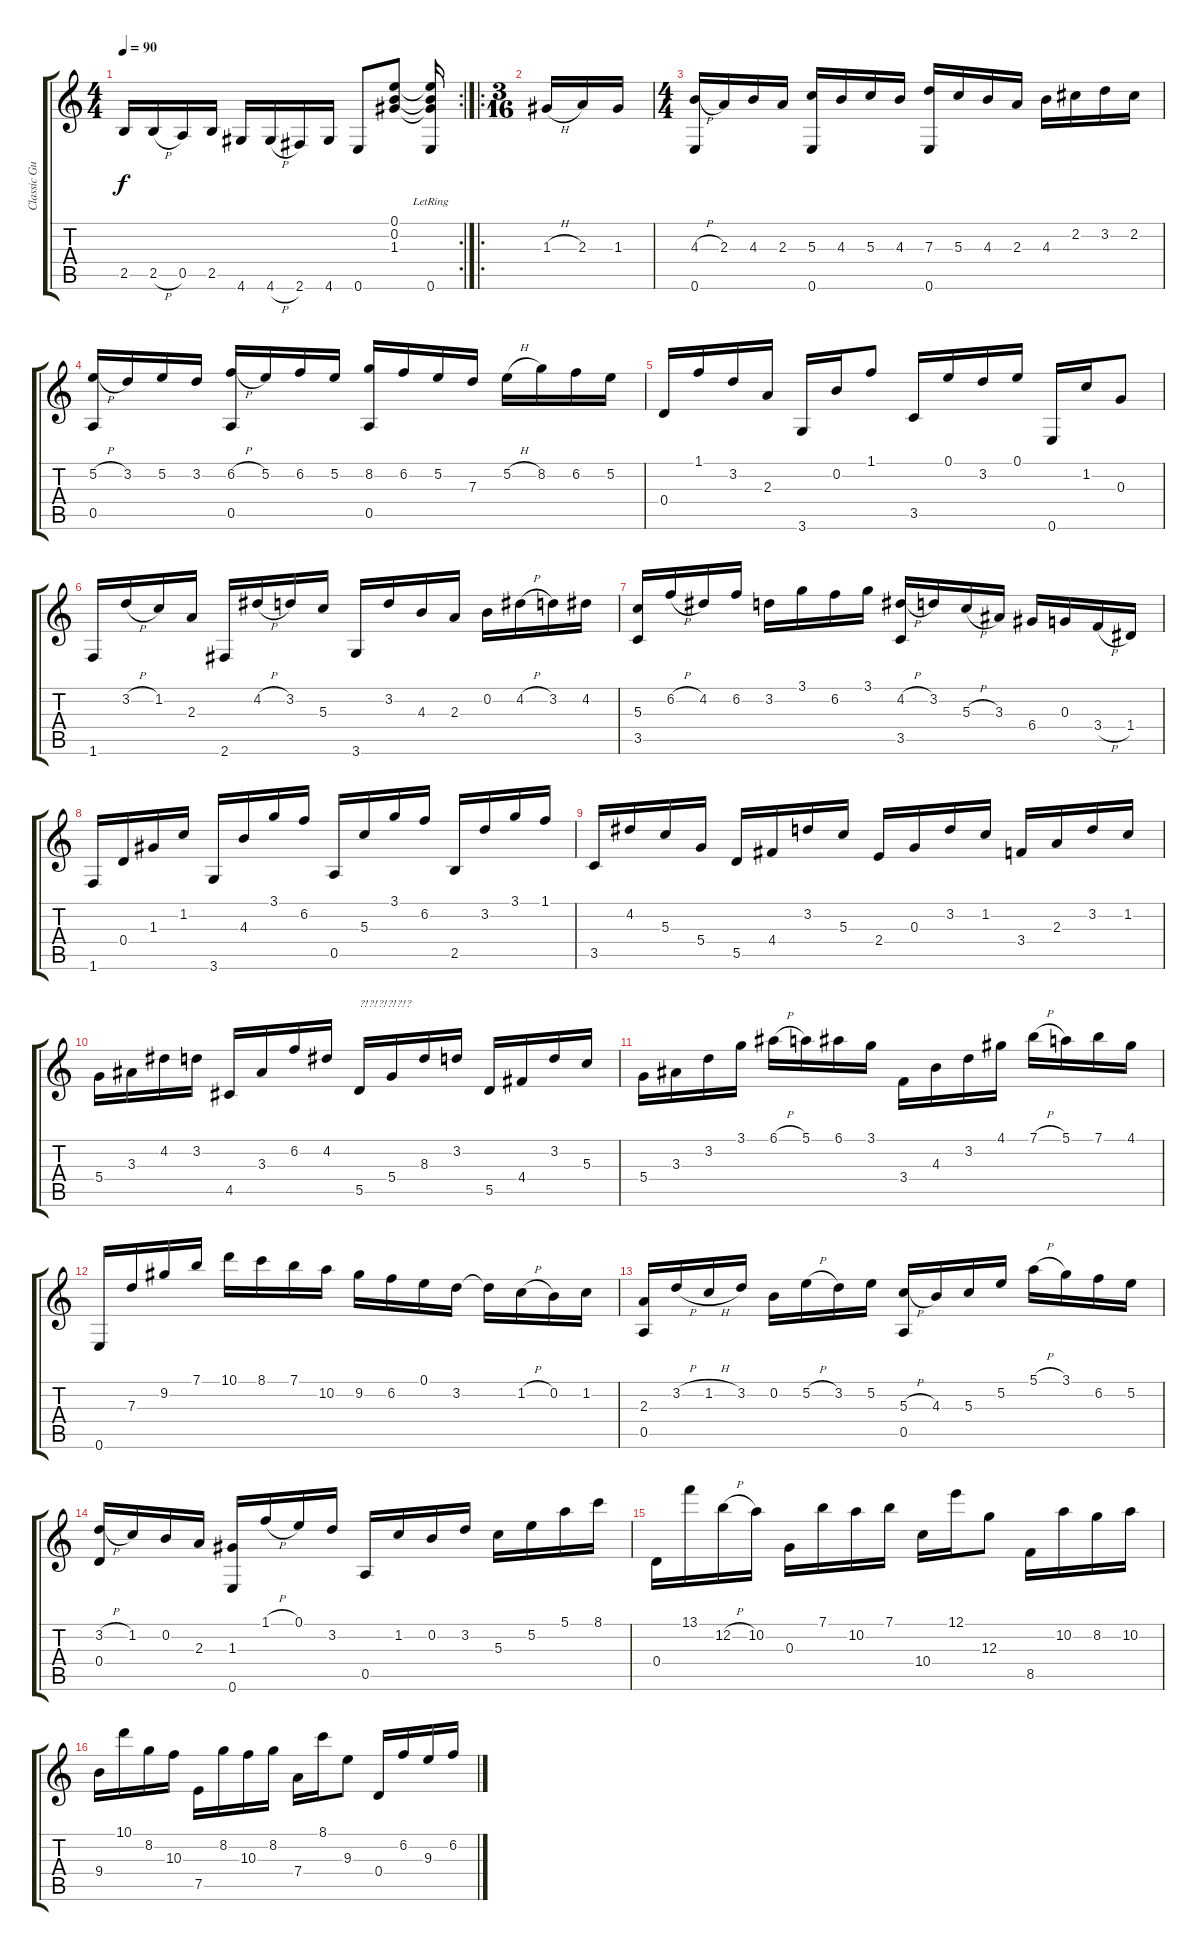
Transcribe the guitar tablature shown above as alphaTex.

\track ("Classic Guitar" "Classic Gu") {instrument acousticguitarnylon}
\staff {score tabs}
\tuning (E4 B3 G3 D3 A2 E2) {hide}
\rc 2
\ts (4 4)
\tempo 90
\clef g2
\ks c
2.5.16{dy f} 2.5{h}.16 0.5.16 2.5.16 4.6.16 4.6{h}.16 2.6.16 4.6.16 0.6.8 (0.1 0.2 1.3).8 (0.1{t} 0.2{t} 1.3{t} 0.6{lr}).16 |
\ro
\ts (3 16)
1.3{h}.16 2.3.16 1.3.16 |
\ts (4 4)
(4.3{h} 0.6).16 2.3.16 4.3.16 2.3.16 (5.3 0.6).16 4.3.16 5.3.16 4.3.16 (7.3 0.6).16 5.3.16 4.3.16 2.3.16 4.3.16 2.2.16 3.2.16 2.2.16 |
(5.2{h} 0.5).16 3.2.16 5.2.16 3.2.16 (6.2{h} 0.5).16 5.2.16 6.2.16 5.2.16 (8.2 0.5).16 6.2.16 5.2.16 7.3.16 5.2{h}.16 8.2.16 6.2.16 5.2.16 |
0.4.16 1.1.16 3.2.16 2.3.16 3.6.16 0.2.16 1.1.8 3.5.16 0.1.16 3.2.16 0.1.16 0.6.16 1.2.16 0.3.8 |
1.6.16 3.2{h}.16 1.2.16 2.3.16 2.6.16 4.2{h}.16 3.2.16 5.3.16 3.6.16 3.2.16 4.3.16 2.3.16 0.2.16 4.2{h}.16 3.2.16 4.2.16 |
(5.3 3.5).16 6.2{h}.16 4.2.16 6.2.16 3.2.16 3.1.16 6.2.16 3.1.16 (4.2{h} 3.5).16 3.2.16 5.3{h}.16 3.3.16 6.4.16 0.3.16 3.4{h}.16 1.4.16 |
1.6.16 0.4.16 1.3.16 1.2.16 3.6.16 4.3.16 3.1.16 6.2.16 0.5.16 5.3.16 3.1.16 6.2.16 2.5.16 3.2.16 3.1.16 1.1.16 |
3.5.16 4.2.16 5.3.16 5.4.16 5.5.16 4.4.16 3.2.16 5.3.16 2.4.16 0.3.16 3.2.16 1.2.16 3.4.16 2.3.16 3.2.16 1.2.16 |
5.4.16 3.3.16 4.2.16 3.2.16 4.5.16 3.3.16 6.2.16 4.2.16 5.5.16{txt "?!?!?!?!?!?"} 5.4.16 8.3.16 3.2.16 5.5.16 4.4.16 3.2.16 5.3.16 |
5.4.16 3.3.16 3.2.16 3.1.16 6.1{h}.16 5.1.16 6.1.16 3.1.16 3.4.16 4.3.16 3.2.16 4.1.16 7.1{h}.16 5.1.16 7.1.16 4.1.16 |
0.6.16 7.3.16 9.2.16 7.1.16 10.1.16 8.1.16 7.1.16 10.2.16 9.2.16 6.2.16 0.1.16 3.2.16 3.2{t}.16 1.2{h}.16 0.2.16 1.2.16 |
(2.3 0.5).16 3.2{h}.16 1.2{h}.16 3.2.16 0.2.16 5.2{h}.16 3.2.16 5.2.16 (5.3{h} 0.5).16 4.3.16 5.3.16 5.2.16 5.1{h}.16 3.1.16 6.2.16 5.2.16 |
(3.2{h} 0.4).16 1.2.16 0.2.16 2.3.16 (1.3 0.6).16 1.1{h}.16 0.1.16 3.2.16 0.5.16 1.2.16 0.2.16 3.2.16 5.3.16 5.2.16 5.1.16 8.1.16 |
0.4.16 13.1.16 12.2{h}.16 10.2.16 0.3.16 7.1.16 10.2.16 7.1.16 10.4.16 12.1.16 12.3.8 8.5.16 10.2.16 8.2.16 10.2.16 |
9.4.16 10.1.16 8.2.16 10.3.16 7.5.16 8.2.16 10.3.16 8.2.16 7.4.16 8.1.16 9.3.8 0.4.16 6.2.16 9.3.16 6.2.16
